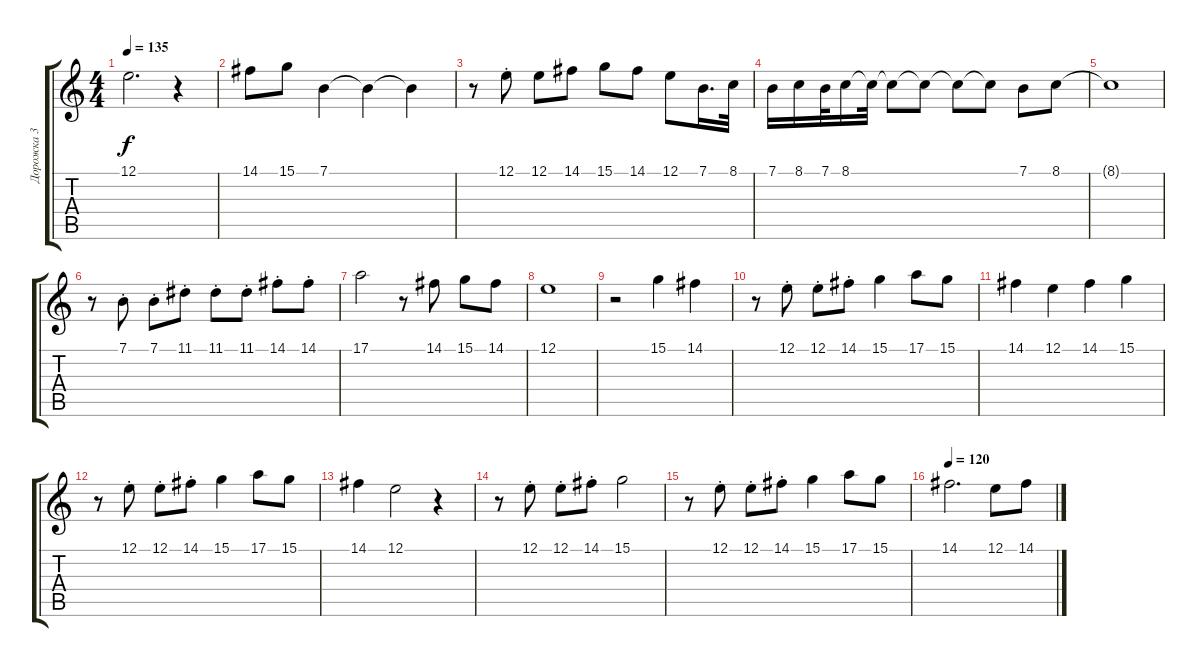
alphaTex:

\track ("Дорожка 3" "Дорожка 3") {instrument brightacousticpiano}
\staff {score tabs}
\tuning (E4 B3 G3 D3 A2 E2) {hide}
\ts (4 4)
\tempo 135
\clef g2
\ks c
12.1{t}.2{d dy f} r.4 |
14.1.8 15.1.8 7.1.4 7.1{t}.4 7.1{t}.4 |
r.8 12.1{st}.8 12.1.8 14.1.8 15.1.8 14.1.8 12.1.8 7.1.16{d} 8.1.32 |
7.1.16 8.1.16 7.1.32 8.1.16 8.1{t}.32 8.1{t}.8 8.1{t}.8 8.1{t}.8 8.1{t}.8 7.1.8 8.1.8 |
8.1{t}.1 |
r.8 7.1{st}.8 7.1{st}.8 11.1{st}.8 11.1{st}.8 11.1{st}.8 14.1{st}.8 14.1{st}.8 |
17.1.2 r.8 14.1.8 15.1.8 14.1.8 |
12.1.1 |
r.2 15.1.4 14.1.4 |
r.8 12.1{st}.8 12.1{st}.8 14.1{st}.8 15.1.4 17.1.8 15.1.8 |
14.1.4 12.1.4 14.1.4 15.1.4 |
r.8 12.1{st}.8 12.1{st}.8 14.1{st}.8 15.1.4 17.1.8 15.1.8 |
14.1.4 12.1.2 r.4 |
r.8 12.1{st}.8 12.1{st}.8 14.1{st}.8 15.1.2 |
r.8 12.1{st}.8 12.1{st}.8 14.1{st}.8 15.1.4 17.1.8 15.1.8 |
\tempo 120
14.1.2{d} 12.1.8 14.1.8
